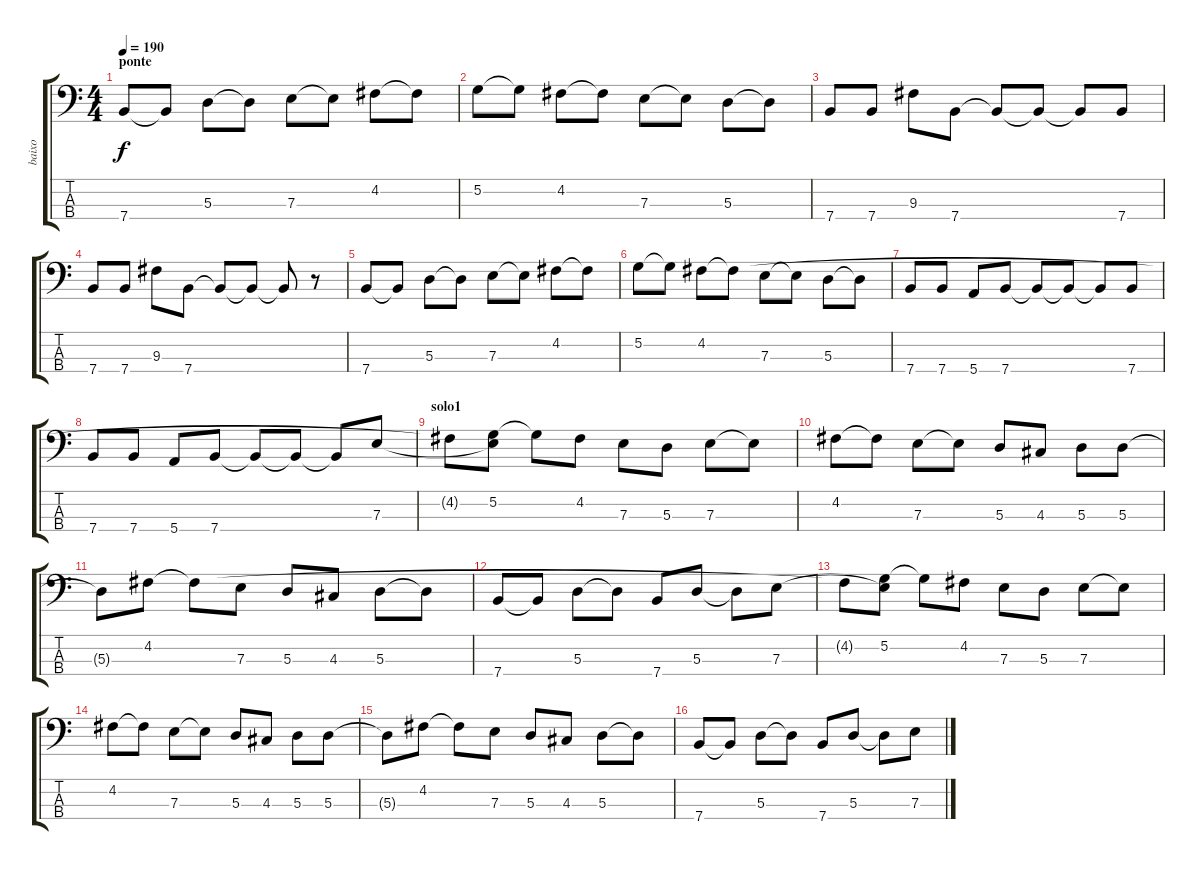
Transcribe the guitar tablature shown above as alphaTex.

\track ("baixo" "baixo") {instrument electricbassfinger}
\staff {score tabs}
\tuning (G2 D2 A1 E1) {hide}
\ts (4 4)
\section ("" "ponte")
\tempo 190
\clef f4
\ks c
7.4.8{dy f} 7.4{t}.8 5.3.8 5.3{t}.8 7.3.8 7.3{t}.8 4.2.8 4.2{t}.8 |
5.2.8 5.2{t}.8 4.2.8 4.2{t}.8 7.3.8 7.3{t}.8 5.3.8 5.3{t}.8 |
7.4.8 7.4.8 9.3.8 7.4.8 7.4{t}.8 7.4{t}.8 7.4{t}.8 7.4.8 |
7.4.8 7.4.8 9.3.8 7.4.8 7.4{t}.8 7.4{t}.8 7.4{t}.8 r.8 |
7.4.8 7.4{t}.8 5.3.8 5.3{t}.8 7.3.8 7.3{t}.8 4.2.8 4.2{t}.8 |
5.2.8 5.2{t}.8 4.2.8 4.2{t}.8 7.3.8 7.3{t}.8 5.3.8 5.3{t}.8 |
7.4.8 7.4.8 5.4.8 7.4.8 7.4{t}.8 7.4{t}.8 7.4{t}.8 7.4.8 |
7.4.8 7.4.8 5.4.8 7.4.8 7.4{t}.8 7.4{t}.8 7.4{t}.8 7.3.8 |
\section ("" "solo1")
4.2{t}.8 (5.2 7.3{t}).8 5.2{t}.8 4.2.8 7.3.8 5.3.8 7.3.8 7.3{t}.8 |
4.2.8 4.2{t}.8 7.3.8 7.3{t}.8 5.3.8 4.3.8 5.3.8 5.3.8 |
5.3{t}.8 4.2.8 4.2{t}.8 7.3.8 5.3.8 4.3.8 5.3.8 5.3{t}.8 |
7.4.8 7.4{t}.8 5.3.8 5.3{t}.8 7.4.8 5.3.8 5.3{t}.8 7.3.8 |
4.2{t}.8 (5.2 7.3{t}).8 5.2{t}.8 4.2.8 7.3.8 5.3.8 7.3.8 7.3{t}.8 |
4.2.8 4.2{t}.8 7.3.8 7.3{t}.8 5.3.8 4.3.8 5.3.8 5.3.8 |
5.3{t}.8 4.2.8 4.2{t}.8 7.3.8 5.3.8 4.3.8 5.3.8 5.3{t}.8 |
7.4.8 7.4{t}.8 5.3.8 5.3{t}.8 7.4.8 5.3.8 5.3{t}.8 7.3.8
